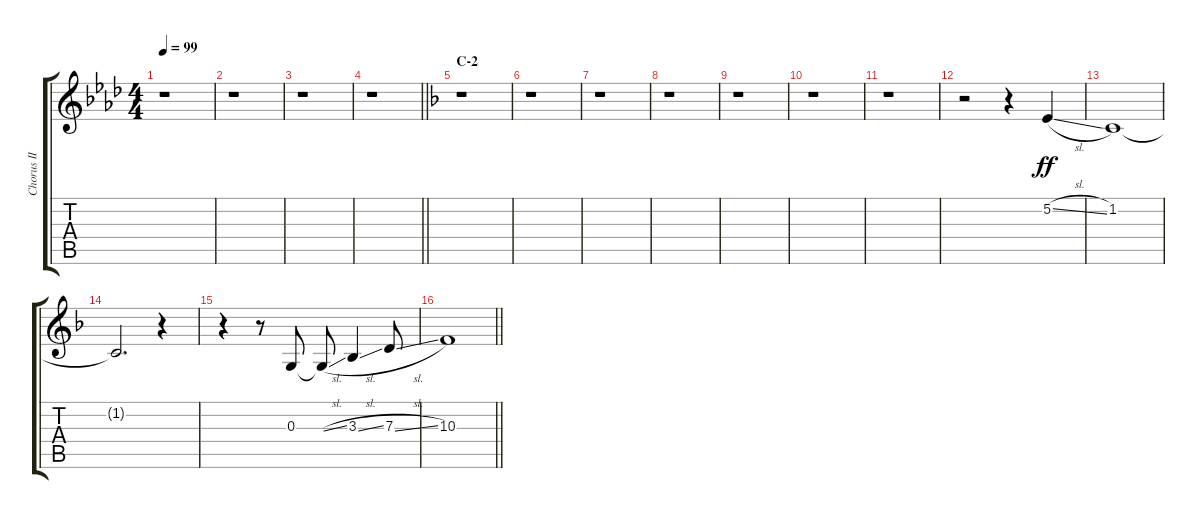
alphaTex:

\track ("Chorus II" "Chorus II") {instrument voiceoohs}
\staff {score tabs}
\tuning (E4 B3 G3 D3 A2 E2) {hide}
\ts (4 4)
\tempo 99
\clef g2
\ks ab
r.1{dy ff} |
r.1 |
r.1 |
\barLineRight lightlight
r.1 |
\section ("" "C-2")
\ks f
r.1 |
r.1 |
r.1 |
r.1 |
r.1 |
r.1 |
r.1 |
r.2 r.4 5.2{sl}.4 |
1.2.1 |
1.2{t}.2{d} r.4 |
r.4 r.8 0.3.8 0.3{sl t}.8 3.3{sl}.4 7.3{sl}.8 |
\barLineRight lightlight
10.3.1
